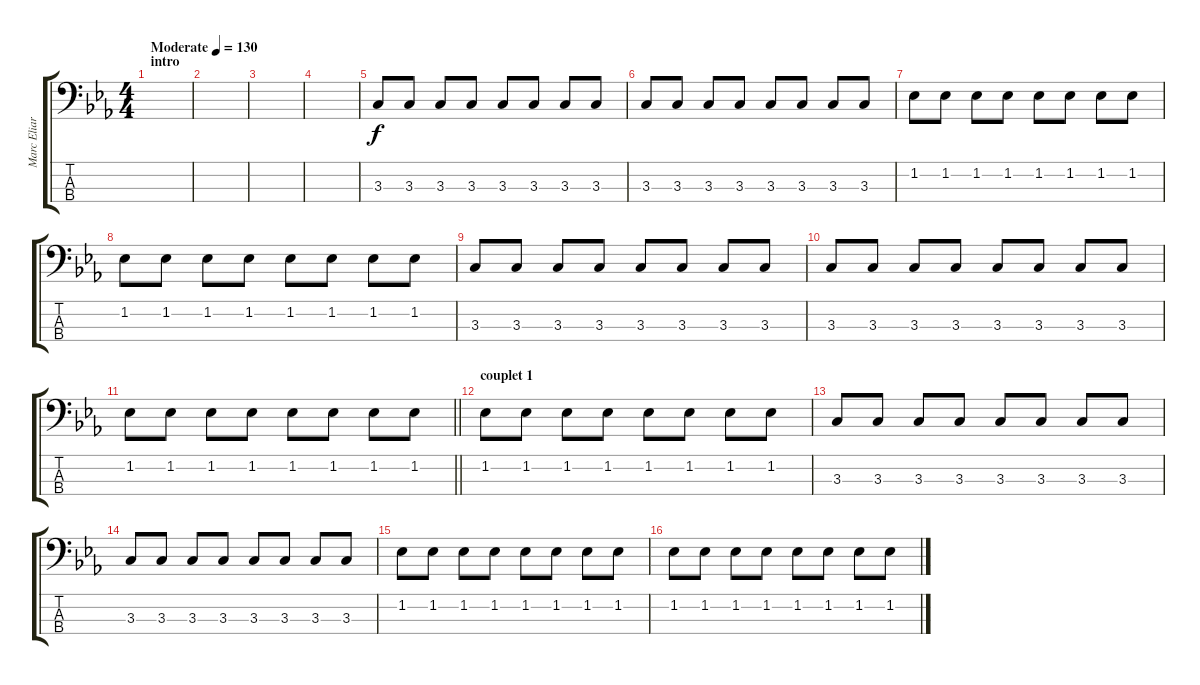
\track ("Marc Eliard " "Marc Eliar") {instrument electricbassfinger}
\staff {score tabs}
\tuning (G2 D2 A1 E1) {hide}
\ts (4 4)
\section ("" "intro")
\tempo (130 "Moderate")
\clef f4
\ks eb
|
|
|
|
3.3.8 3.3.8 3.3.8 3.3.8 3.3.8 3.3.8 3.3.8 3.3.8 |
3.3.8 3.3.8 3.3.8 3.3.8 3.3.8 3.3.8 3.3.8 3.3.8 |
1.2.8 1.2.8 1.2.8 1.2.8 1.2.8 1.2.8 1.2.8 1.2.8 |
1.2.8 1.2.8 1.2.8 1.2.8 1.2.8 1.2.8 1.2.8 1.2.8 |
3.3.8 3.3.8 3.3.8 3.3.8 3.3.8 3.3.8 3.3.8 3.3.8 |
3.3.8 3.3.8 3.3.8 3.3.8 3.3.8 3.3.8 3.3.8 3.3.8 |
\barLineRight lightlight
1.2.8 1.2.8 1.2.8 1.2.8 1.2.8 1.2.8 1.2.8 1.2.8 |
\section ("" "couplet 1")
1.2.8 1.2.8 1.2.8 1.2.8 1.2.8 1.2.8 1.2.8 1.2.8 |
3.3.8 3.3.8 3.3.8 3.3.8 3.3.8 3.3.8 3.3.8 3.3.8 |
3.3.8 3.3.8 3.3.8 3.3.8 3.3.8 3.3.8 3.3.8 3.3.8 |
1.2.8 1.2.8 1.2.8 1.2.8 1.2.8 1.2.8 1.2.8 1.2.8 |
1.2.8 1.2.8 1.2.8 1.2.8 1.2.8 1.2.8 1.2.8 1.2.8
